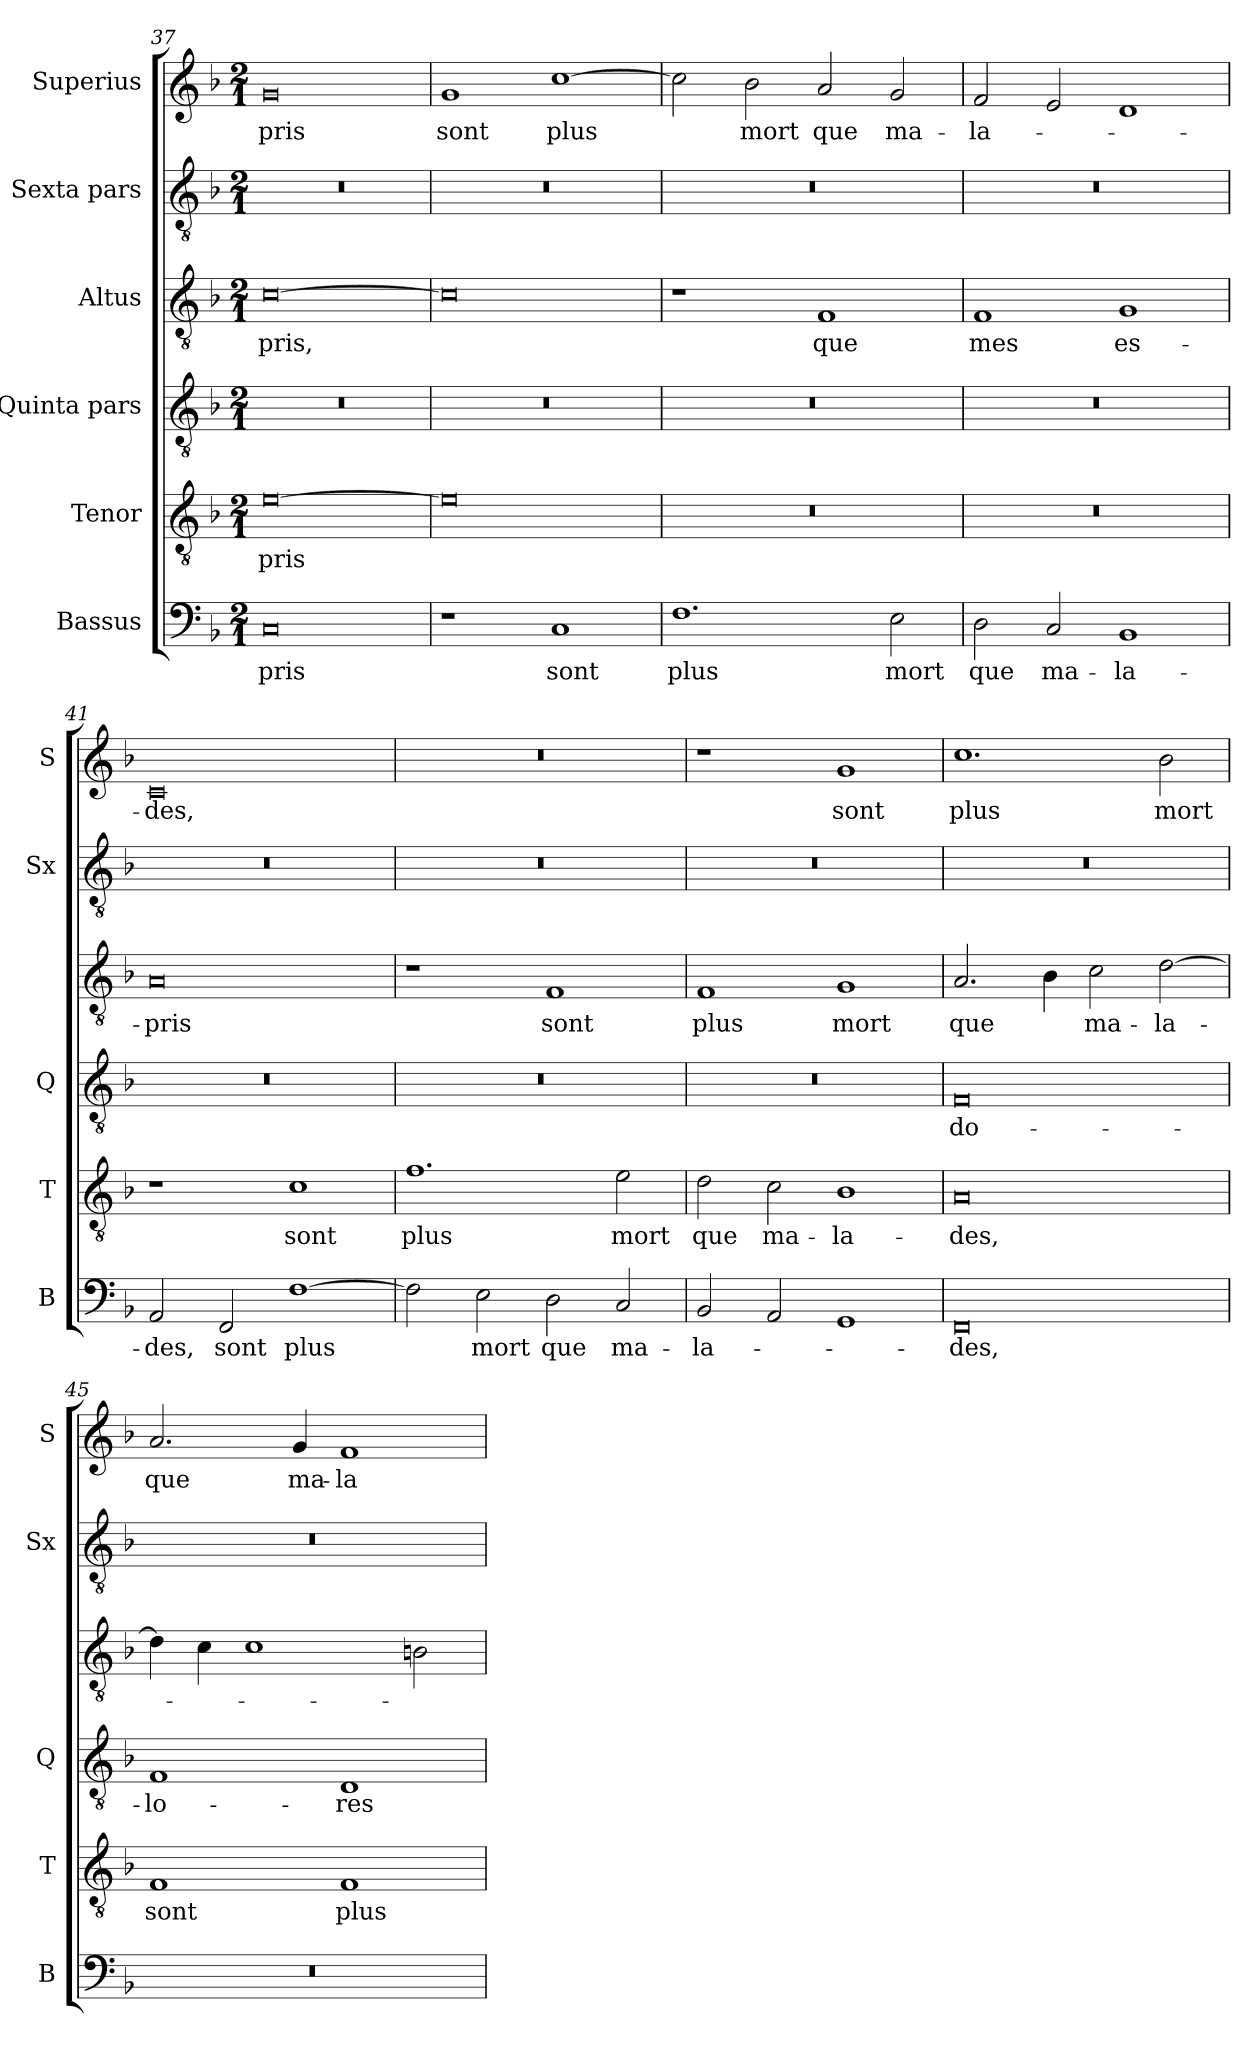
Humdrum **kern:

**kern	**text	**kern	**text	**kern	**text	**kern	**text	**kern	**kern	**text
*part6	*part6	*part5	*part5	*part4	*part4	*part3	*part3	*part2	*part1	*part1
*staff6	*staff6	*staff5	*staff5	*staff4	*staff4	*staff3	*staff3	*staff2	*staff1	*staff1
*I"Bassus	*	*I"Tenor	*	*I"Quinta pars	*	*I"Altus	*	*I"Sexta pars	*I"Superius	*
*I'B	*	*I'T	*	*I'Q	*	*	*	*I'Sx	*I'S	*
*clefF4	*	*clefGv2	*	*clefGv2	*	*clefGv2	*	*clefGv2	*clefG2	*
*k[b-]	*	*k[b-]	*	*k[b-]	*	*k[b-]	*	*k[b-]	*k[b-]	*
*M2/1	*	*M2/1	*	*M2/1	*	*M2/1	*	*M2/1	*M2/1	*
=37	=37	=37	=37	=37	=37	=37	=37	=37	=37	=37
0C	-pris	[0e	-pris	0r	.	[0c	-pris,	0r	0g	-pris
=38	=38	=38	=38	=38	=38	=38	=38	=38	=38	=38
1r	.	0e]	.	0r	.	0c]	.	0r	1g	sont
1C	sont	.	.	.	.	.	.	.	[1cc	plus
=39	=39	=39	=39	=39	=39	=39	=39	=39	=39	=39
1.F	plus	0r	.	0r	.	1r	.	0r	2cc\]	.
.	.	.	.	.	.	.	.	.	2b-\	mort
.	.	.	.	.	.	1F	que	.	2a/	que
2E\	mort	.	.	.	.	.	.	.	2g/	ma-
=40	=40	=40	=40	=40	=40	=40	=40	=40	=40	=40
2D\	que	0r	.	0r	.	1F	mes	0r	2f/	-la-
2C/	ma-	.	.	.	.	.	.	.	2e/	.
1BB-	-la-	.	.	.	.	1G	es-	.	1d	.
=41	=41	=41	=41	=41	=41	=41	=41	=41	=41	=41
2AA/	-des,	1r	.	0r	.	0A	-pris	0r	0c	des,
2FF/	sont	.	.	.	.	.	.	.	.	.
[1F	plus	1c	sont	.	.	.	.	.	.	.
=42	=42	=42	=42	=42	=42	=42	=42	=42	=42	=42
2F\]	.	1.f	plus	0r	.	1r	.	0r	0r	.
2E\	mort	.	.	.	.	.	.	.	.	.
2D\	que	.	.	.	.	1F	sont	.	.	.
2C/	ma-	2e\	mort	.	.	.	.	.	.	.
=43	=43	=43	=43	=43	=43	=43	=43	=43	=43	=43
2BB-/	-la-	2d\	que	0r	.	1F	plus	0r	1r	.
2AA/	.	2c\	ma-	.	.	.	.	.	.	.
1GG	.	1B-	-la-	.	.	1G	mort	.	1g	sont
=44	=44	=44	=44	=44	=44	=44	=44	=44	=44	=44
0FF	-des,	0A	des,	0F	do-	2.A/	que	0r	1.cc	plus
.	.	.	.	.	.	4B-\	.	.	.	.
.	.	.	.	.	.	2c\	ma-	.	.	.
.	.	.	.	.	.	[2d\	-la-	.	2b-\	mort
=45	=45	=45	=45	=45	=45	=45	=45	=45	=45	=45
0r	.	1F	sont	1F	-lo-	4d\]	.	0r	2.a/	que
.	.	.	.	.	.	4c\	.	.	.	.
.	.	.	.	.	.	1c	.	.	.	.
.	.	.	.	.	.	.	.	.	4g/	ma-
.	.	1F	plus	1D	-res	.	.	.	1f	-la-
.	.	.	.	.	.	2Bn\	.	.	.	.
=	=	=	=	=	=	=	=	=	=	=
*-	*-	*-	*-	*-	*-	*-	*-	*-	*-	*-
